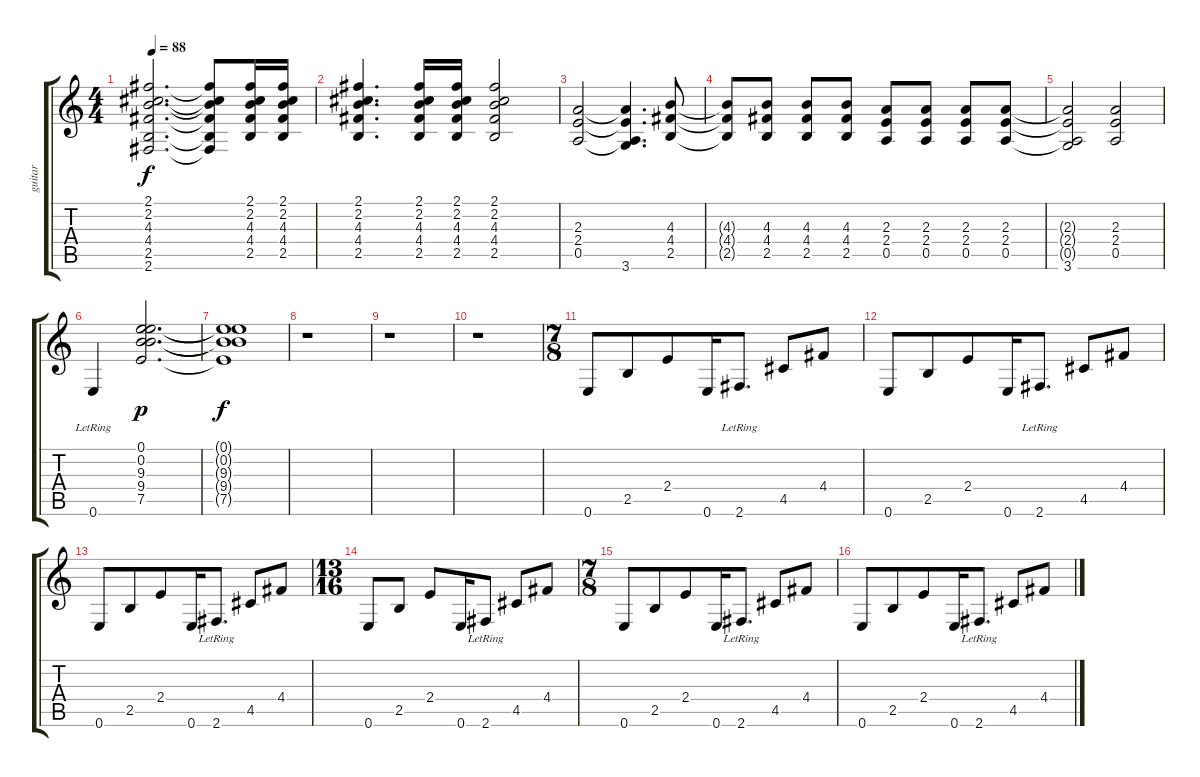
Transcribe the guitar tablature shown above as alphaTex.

\track ("guitar" "guitar") {instrument overdrivenguitar}
\staff {score tabs}
\tuning (E4 B3 G3 D3 A2 E2) {hide}
\ts (4 4)
\tempo 88
\clef g2
\ks c
(2.1 2.2 4.3 4.4 2.5 2.6).2{d dy f} (2.1{t} 2.2{t} 4.3{t} 4.4{t} 2.5{t} 2.6{t}).8 (2.1 2.2 4.3 4.4 2.5).16 (2.1 2.2 4.3 4.4 2.5).16 |
(2.1 2.2 4.3 4.4 2.5).4{d} (2.1 2.2 4.3 4.4 2.5).16 (2.1 2.2 4.3 4.4 2.5).16 (2.1 2.2 4.3 4.4 2.5).2 |
(2.3 2.4 0.5).2 (2.3{t} 2.4{t} 0.5{t} 3.6).4{d} (4.3 4.4 2.5).8 |
(4.3{t} 4.4{t} 2.5{t}).8 (4.3 4.4 2.5).8 (4.3 4.4 2.5).8 (4.3 4.4 2.5).8 (2.3 2.4 0.5).8 (2.3 2.4 0.5).8 (2.3 2.4 0.5).8 (2.3 2.4 0.5).8 |
(2.3{t} 2.4{t} 0.5{t} 3.6).2 (2.3 2.4 0.5).2 |
0.6{lr}.4 (0.1 0.2 9.3 9.4 7.5).2{d dy p volume 0} |
(0.1{t} 0.2{t} 9.3{t} 9.4{t} 7.5{t}).1{dy f} |
r.1 |
r.1 |
r.1 |
\ts (7 8)
0.6.8{volume 10} 2.5.8 2.4.8 0.6.16 2.6{lr}.8{d} 4.5.8 4.4.8 |
0.6.8 2.5.8 2.4.8 0.6.16 2.6{lr}.8{d} 4.5.8 4.4.8 |
0.6.8 2.5.8 2.4.8 0.6.16 2.6{lr}.8{d} 4.5.8 4.4.8 |
\ts (13 16)
0.6.8 2.5.8 2.4.8 0.6.16 2.6{lr}.8 4.5.8 4.4.8 |
\ts (7 8)
0.6.8 2.5.8 2.4.8 0.6.16 2.6{lr}.8{d} 4.5.8 4.4.8 |
0.6.8 2.5.8 2.4.8 0.6.16 2.6{lr}.8{d} 4.5.8 4.4.8
